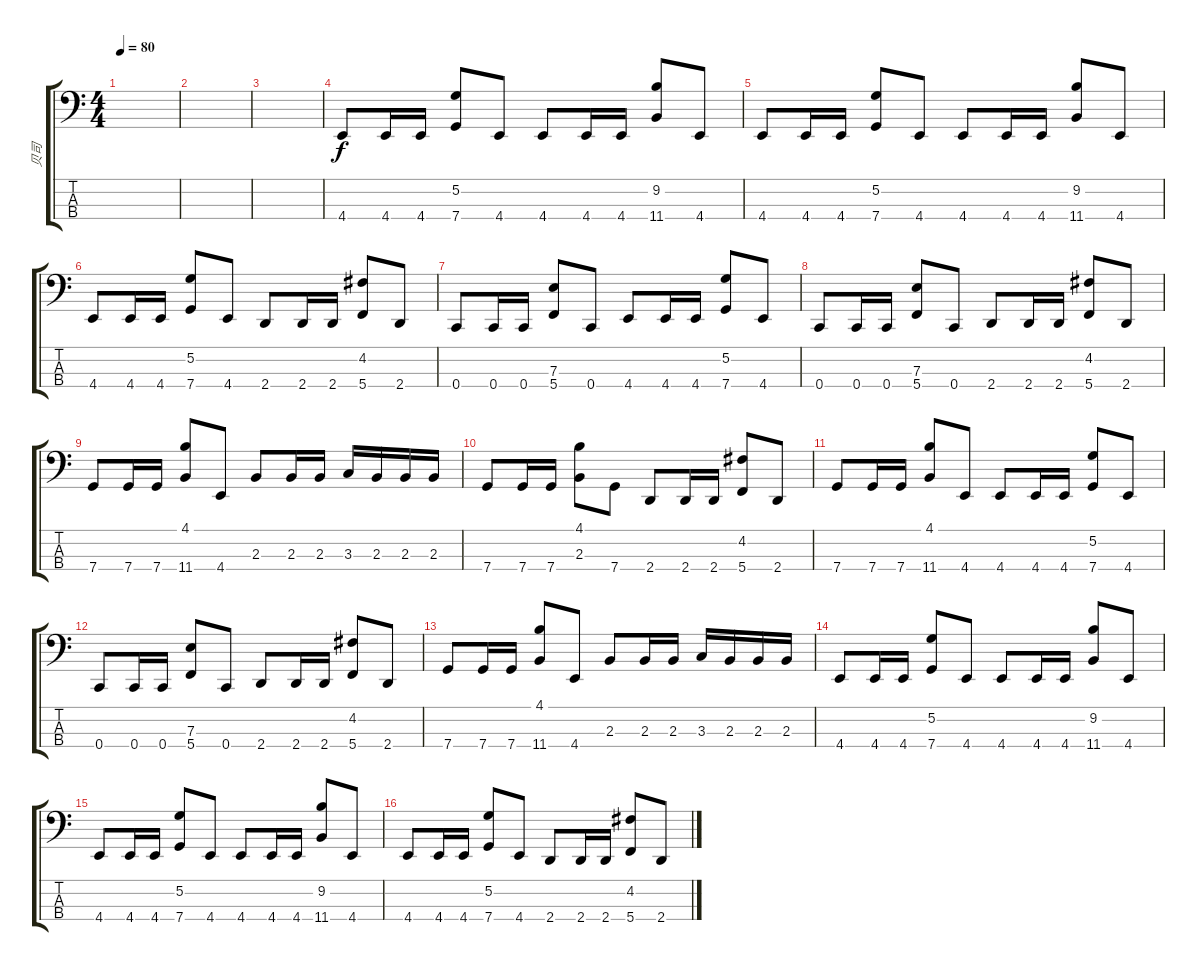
\track ("贝司" "贝司") {instrument electricbasspick}
\staff {score tabs}
\tuning (G2 D2 A1 C1) {hide}
\ts (4 4)
\tempo 80
\clef f4
\ks c
|
|
|
4.4.8 4.4.16 4.4.16 (5.2 7.4).8 4.4.8 4.4.8 4.4.16 4.4.16 (9.2 11.4).8 4.4.8 |
4.4.8 4.4.16 4.4.16 (5.2 7.4).8 4.4.8 4.4.8 4.4.16 4.4.16 (9.2 11.4).8 4.4.8 |
4.4.8 4.4.16 4.4.16 (5.2 7.4).8 4.4.8 2.4.8 2.4.16 2.4.16 (4.2 5.4).8 2.4.8 |
0.4.8 0.4.16 0.4.16 (7.3 5.4).8 0.4.8 4.4.8 4.4.16 4.4.16 (5.2 7.4).8 4.4.8 |
0.4.8 0.4.16 0.4.16 (7.3 5.4).8 0.4.8 2.4.8 2.4.16 2.4.16 (4.2 5.4).8 2.4.8 |
7.4.8 7.4.16 7.4.16 (4.1 11.4).8 4.4.8 2.3.8 2.3.16 2.3.16 3.3.16 2.3.16 2.3.16 2.3.16 |
7.4.8 7.4.16 7.4.16 (4.1 2.3).8 7.4.8 2.4.8 2.4.16 2.4.16 (4.2 5.4).8 2.4.8 |
7.4.8 7.4.16 7.4.16 (4.1 11.4).8 4.4.8 4.4.8 4.4.16 4.4.16 (5.2 7.4).8 4.4.8 |
0.4.8 0.4.16 0.4.16 (7.3 5.4).8 0.4.8 2.4.8 2.4.16 2.4.16 (4.2 5.4).8 2.4.8 |
7.4.8 7.4.16 7.4.16 (4.1 11.4).8 4.4.8 2.3.8 2.3.16 2.3.16 3.3.16 2.3.16 2.3.16 2.3.16 |
4.4.8 4.4.16 4.4.16 (5.2 7.4).8 4.4.8 4.4.8 4.4.16 4.4.16 (9.2 11.4).8 4.4.8 |
4.4.8 4.4.16 4.4.16 (5.2 7.4).8 4.4.8 4.4.8 4.4.16 4.4.16 (9.2 11.4).8 4.4.8 |
4.4.8 4.4.16 4.4.16 (5.2 7.4).8 4.4.8 2.4.8 2.4.16 2.4.16 (4.2 5.4).8 2.4.8
